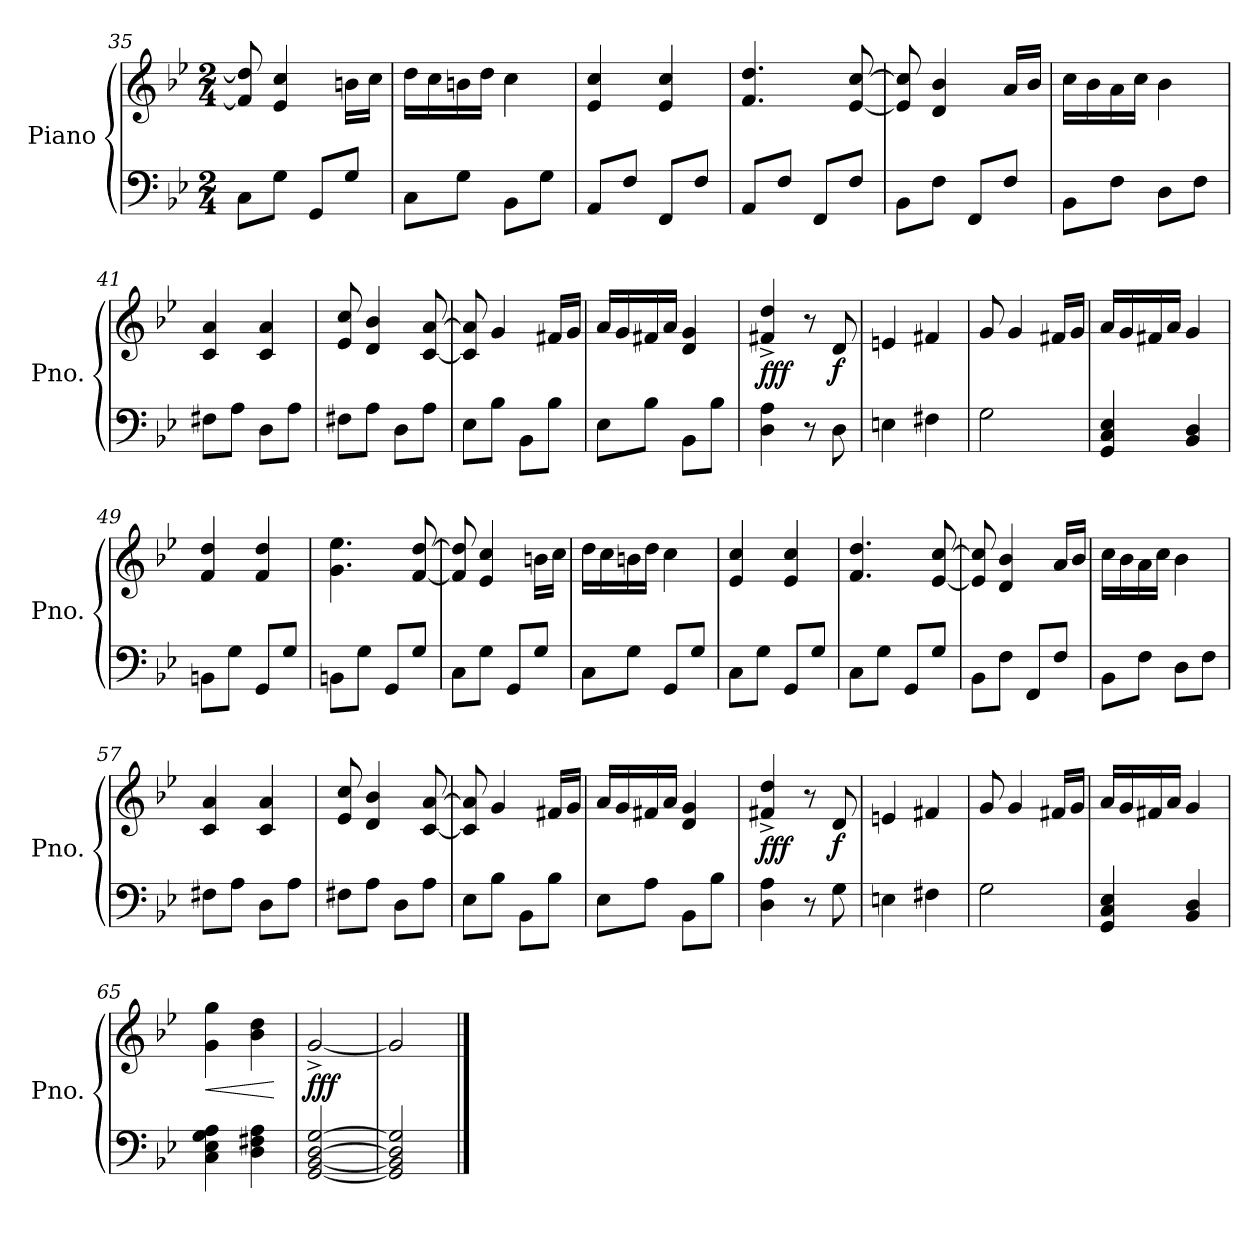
**kern	**kern	**dynam
*part1	*part1	*part1
*staff2	*staff1	*staff1/2
*I"Piano	*	*
*I'Pno.	*	*
*clefF4	*clefG2	*
*k[b-e-]	*k[b-e-]	*
*M2/4	*M2/4	*
=35	=35	=35
8C\L	8f/] 8dd/]	.
8G\J	4e-/ 4cc/	.
8GG/L	.	.
8G/J	16bn\LL	.
.	16cc\JJ	.
=36	=36	=36
8C\L	16dd\LL	.
.	16cc\	.
8G\J	16bn\	.
.	16dd\JJ	.
8BB-\L	4cc\	.
8G\J	.	.
=37	=37	=37
8AA/L	4e-/ 4cc/	.
8F/J	.	.
8FF/L	4e-/ 4cc/	.
8F/J	.	.
=38	=38	=38
8AA/L	4.f/ 4.dd/	.
8F/J	.	.
8FF/L	.	.
8F/J	[8e-/ [8cc/	.
=39	=39	=39
8BB-\L	8e-/] 8cc/]	.
8F\J	4d/ 4b-/	.
8FF/L	.	.
8F/J	16a/LL	.
.	16b-/JJ	.
=40	=40	=40
8BB-\L	16cc\LL	.
.	16b-\	.
8F\J	16a\	.
.	16cc\JJ	.
8D\L	4b-\	.
8F\J	.	.
=41	=41	=41
8F#X\L	4c/ 4a/	.
8A\J	.	.
8D\L	4c/ 4a/	.
8A\J	.	.
=42	=42	=42
8F#X\L	8e-/ 8cc/	.
8A\J	4d/ 4b-/	.
8D\L	.	.
8A\J	[8c/ [8a/	.
=43	=43	=43
8E-\L	8c/] 8a/]	.
8B-\J	4g/	.
8BB-\L	.	.
8B-\J	16f#X/LL	.
.	16g/JJ	.
=44	=44	=44
8E-\L	16a/LL	.
.	16g/	.
8B-\J	16f#X/	.
.	16a/JJ	.
8BB-\L	4d/ 4g/	.
8B-\J	.	.
=45	=45	=45
!	!	!LO:DY:b
4D\ 4A\	4f#X/^ 4dd/^	fff
8r	8r	.
!	!	!LO:DY:b
8D\	8d/	f
=46	=46	=46
4En\	4en/	.
4F#X\	4f#X/	.
=47	=47	=47
2G\	8g/	.
.	4g/	.
.	16f#X/LL	.
.	16g/JJ	.
=48	=48	=48
4GG/ 4C/ 4E-/	16a/LL	.
.	16g/	.
.	16f#X/	.
.	16a/JJ	.
4BB-/ 4D/	4g/	.
=49	=49	=49
8BBn\L	4f/ 4dd/	.
8G\J	.	.
8GG/L	4f/ 4dd/	.
8G/J	.	.
=50	=50	=50
8BBn\L	4.g\ 4.ee-\	.
8G\J	.	.
8GG/L	.	.
8G/J	[8f/ [8dd/	.
=51	=51	=51
8C\L	8f/] 8dd/]	.
8G\J	4e-/ 4cc/	.
8GG/L	.	.
8G/J	16bn\LL	.
.	16cc\JJ	.
=52	=52	=52
8C\L	16dd\LL	.
.	16cc\	.
8G\J	16bn\	.
.	16dd\JJ	.
8GG/L	4cc\	.
8G/J	.	.
=53	=53	=53
8C\L	4e-/ 4cc/	.
8G\J	.	.
8GG/L	4e-/ 4cc/	.
8G/J	.	.
=54	=54	=54
8C\L	4.f/ 4.dd/	.
8G\J	.	.
8GG/L	.	.
8G/J	[8e-/ [8cc/	.
=55	=55	=55
8BB-\L	8e-/] 8cc/]	.
8F\J	4d/ 4b-/	.
8FF/L	.	.
8F/J	16a/LL	.
.	16b-/JJ	.
=56	=56	=56
8BB-\L	16cc\LL	.
.	16b-\	.
8F\J	16a\	.
.	16cc\JJ	.
8D\L	4b-\	.
8F\J	.	.
=57	=57	=57
8F#X\L	4c/ 4a/	.
8A\J	.	.
8D\L	4c/ 4a/	.
8A\J	.	.
=58	=58	=58
8F#X\L	8e-/ 8cc/	.
8A\J	4d/ 4b-/	.
8D\L	.	.
8A\J	[8c/ [8a/	.
=59	=59	=59
8E-\L	8c/] 8a/]	.
8B-\J	4g/	.
8BB-\L	.	.
8B-\J	16f#X/LL	.
.	16g/JJ	.
=60	=60	=60
8E-\L	16a/LL	.
.	16g/	.
8A\J	16f#X/	.
.	16a/JJ	.
8BB-\L	4d/ 4g/	.
8B-\J	.	.
=61	=61	=61
!	!	!LO:DY:b
4D\ 4A\	4f#X/^ 4dd/^	fff
8r	8r	.
!	!	!LO:DY:b
8G\	8d/	f
=62	=62	=62
4En\	4en/	.
4F#X\	4f#X/	.
=63	=63	=63
2G\	8g/	.
.	4g/	.
.	16f#X/LL	.
.	16g/JJ	.
=64	=64	=64
4GG/ 4C/ 4E-/	16a/LL	.
.	16g/	.
.	16f#X/	.
.	16a/JJ	.
4BB-/ 4D/	4g/	.
=65	=65	=65
!	!	!LO:HP:b
4C\ 4E-\ 4G\ 4A\	4g\ 4gg\	<
4D\ 4F#X\ 4A\	4b-\ 4dd\	.
.	.	[
=66	=66	=66
!	!	!LO:DY:b
[2GG/ [2BB-/ [2D/ [2G/	[2g^/	fff
=67	=67	=67
2GG/] 2BB-/] 2D/] 2G/]	2g/]	.
==	==	==
*-	*-	*-
